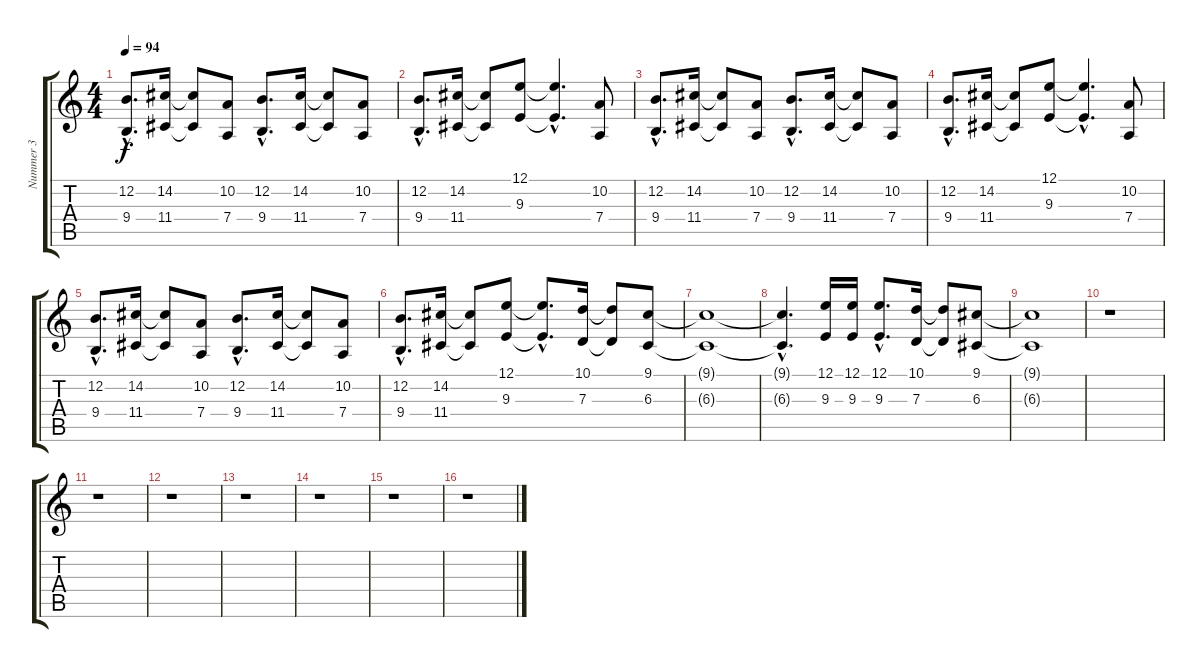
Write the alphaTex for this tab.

\track ("Nummer 3" "Nummer 3") {instrument synthstrings1}
\staff {score tabs}
\tuning (E4 B3 G3 D3 A2 E2) {hide}
\ts (4 4)
\tempo 94
\clef g2
\ks c
(12.2{hac} 9.4{hac}).8{d dy f} (14.2 11.4).16 (14.2{t} 11.4{t}).8 (10.2 7.4).8 (12.2{hac} 9.4{hac}).8{d} (14.2 11.4).16 (14.2{t} 11.4{t}).8 (10.2 7.4).8 |
(12.2{hac} 9.4{hac}).8{d} (14.2 11.4).16 (14.2{t} 11.4{t}).8 (12.1 9.3).8 (12.1{hac t} 9.3{hac t}).4{d} (10.2 7.4).8 |
(12.2{hac} 9.4{hac}).8{d} (14.2 11.4).16 (14.2{t} 11.4{t}).8 (10.2 7.4).8 (12.2{hac} 9.4{hac}).8{d} (14.2 11.4).16 (14.2{t} 11.4{t}).8 (10.2 7.4).8 |
(12.2{hac} 9.4{hac}).8{d} (14.2 11.4).16 (14.2{t} 11.4{t}).8 (12.1 9.3).8 (12.1{hac t} 9.3{hac t}).4{d} (10.2 7.4).8 |
(12.2{hac} 9.4{hac}).8{d} (14.2 11.4).16 (14.2{t} 11.4{t}).8 (10.2 7.4).8 (12.2{hac} 9.4{hac}).8{d} (14.2 11.4).16 (14.2{t} 11.4{t}).8 (10.2 7.4).8 |
(12.2{hac} 9.4{hac}).8{d} (14.2 11.4).16 (14.2{t} 11.4{t}).8 (12.1 9.3).8 (12.1{hac t} 9.3{hac t}).8{d} (10.1 7.3).16 (10.1{t} 7.3{t}).8 (9.1 6.3).8 |
(9.1{t} 6.3{t}).1 |
(9.1{hac t} 6.3{hac t}).4{d} (12.1 9.3).16 (12.1 9.3).16 (12.1{hac} 9.3{hac}).8{d} (10.1 7.3).16 (10.1{t} 7.3{t}).8 (9.1 6.3).8 |
(9.1{t} 6.3{t}).1 |
r.1 |
r.1 |
r.1 |
r.1 |
r.1 |
r.1 |
r.1
